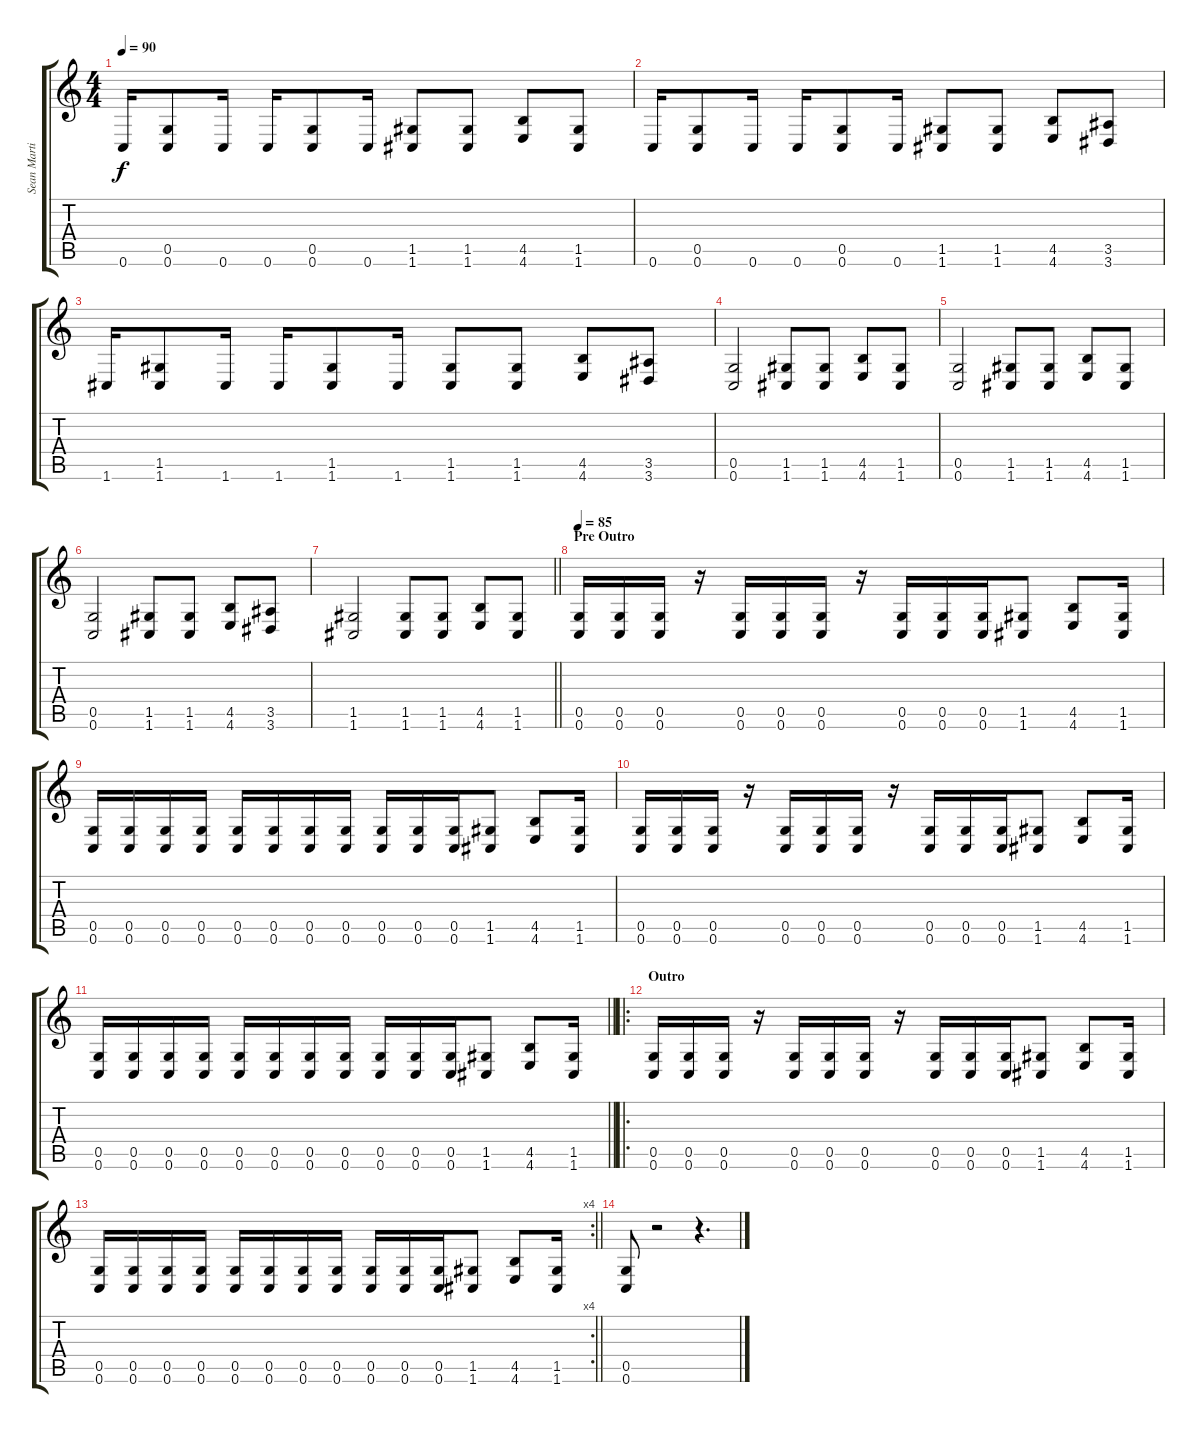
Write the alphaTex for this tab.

\track ("Sean Martin" "Sean Marti") {instrument distortionguitar}
\staff {score tabs}
\tuning (D4 A3 F3 C3 G2 C2) {hide}
\ts (4 4)
\tempo 90
\clef g2
\ks c
0.6.16{dy f} (0.5 0.6).8 0.6.16 0.6.16 (0.5 0.6).8 0.6.16 (1.5 1.6).8 (1.5 1.6).8 (4.5 4.6).8 (1.5 1.6).8 |
0.6.16 (0.5 0.6).8 0.6.16 0.6.16 (0.5 0.6).8 0.6.16 (1.5 1.6).8 (1.5 1.6).8 (4.5 4.6).8 (3.5 3.6).8 |
1.6.16 (1.5 1.6).8 1.6.16 1.6.16 (1.5 1.6).8 1.6.16 (1.5 1.6).8 (1.5 1.6).8 (4.5 4.6).8 (3.5 3.6).8 |
(0.5 0.6).2 (1.5 1.6).8 (1.5 1.6).8 (4.5 4.6).8 (1.5 1.6).8 |
(0.5 0.6).2 (1.5 1.6).8 (1.5 1.6).8 (4.5 4.6).8 (1.5 1.6).8 |
(0.5 0.6).2 (1.5 1.6).8 (1.5 1.6).8 (4.5 4.6).8 (3.5 3.6).8 |
\barLineRight lightlight
(1.5 1.6).2 (1.5 1.6).8 (1.5 1.6).8 (4.5 4.6).8 (1.5 1.6).8 |
\section ("" "Pre Outro")
\tempo 85
(0.5 0.6).16 (0.5 0.6).16 (0.5 0.6).16 r.16 (0.5 0.6).16 (0.5 0.6).16 (0.5 0.6).16 r.16 (0.5 0.6).16 (0.5 0.6).16 (0.5 0.6).16 (1.5 1.6).8 (4.5 4.6).8 (1.5 1.6).16 |
(0.5 0.6).16 (0.5 0.6).16 (0.5 0.6).16 (0.5 0.6).16 (0.5 0.6).16 (0.5 0.6).16 (0.5 0.6).16 (0.5 0.6).16 (0.5 0.6).16 (0.5 0.6).16 (0.5 0.6).16 (1.5 1.6).8 (4.5 4.6).8 (1.5 1.6).16 |
(0.5 0.6).16 (0.5 0.6).16 (0.5 0.6).16 r.16 (0.5 0.6).16 (0.5 0.6).16 (0.5 0.6).16 r.16 (0.5 0.6).16 (0.5 0.6).16 (0.5 0.6).16 (1.5 1.6).8 (4.5 4.6).8 (1.5 1.6).16 |
\barLineRight lightlight
(0.5 0.6).16 (0.5 0.6).16 (0.5 0.6).16 (0.5 0.6).16 (0.5 0.6).16 (0.5 0.6).16 (0.5 0.6).16 (0.5 0.6).16 (0.5 0.6).16 (0.5 0.6).16 (0.5 0.6).16 (1.5 1.6).8 (4.5 4.6).8 (1.5 1.6).16 |
\ro
\section ("" "Outro")
(0.5 0.6).16 (0.5 0.6).16 (0.5 0.6).16 r.16 (0.5 0.6).16 (0.5 0.6).16 (0.5 0.6).16 r.16 (0.5 0.6).16 (0.5 0.6).16 (0.5 0.6).16 (1.5 1.6).8 (4.5 4.6).8 (1.5 1.6).16 |
\rc 4
\barLineRight lightlight
(0.5 0.6).16 (0.5 0.6).16 (0.5 0.6).16 (0.5 0.6).16 (0.5 0.6).16 (0.5 0.6).16 (0.5 0.6).16 (0.5 0.6).16 (0.5 0.6).16 (0.5 0.6).16 (0.5 0.6).16 (1.5 1.6).8 (4.5 4.6).8 (1.5 1.6).16 |
(0.5 0.6).8 r.2 r.4{d}
